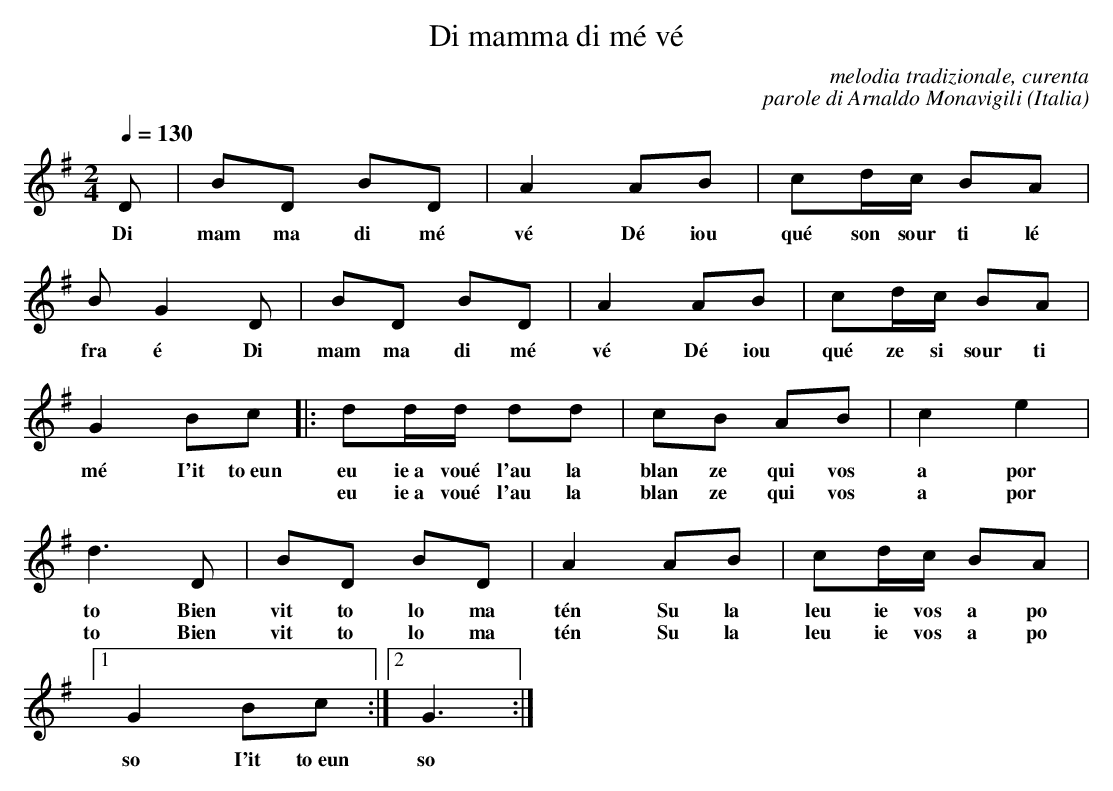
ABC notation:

X:1
T:Di mamma di mé vé
C:melodia tradizionale, curenta
C:parole di Arnaldo Monavigili
O:Italia
Q:1/4=130
V:1
M:2/4
L:1/16
K:G
D2 |B2D2 B2D2 |A4 A2B2 |c2dc B2A2 |
w:Di mam ma di mé vé Dé iou qué son sour ti lé
B2 G4 D2 |B2D2 B2D2 |A4 A2B2 |c2dc B2A2 |
w:fra é Di mam ma di mé vé Dé iou qué ze si sour ti
G4 B2c2 |:d2dd d2d2 |c2B2 A2B2 |c4 e4 |
w:mé I'it to~eun eu ie~a voué l'au la blan ze qui vos a por
w:***eu ie~a voué l'au la blan ze qui vos a por
d6 D2 |B2D2 B2D2 |A4 A2B2 |c2dc B2A2 |[1
w:to Bien vit to lo ma tén Su la leu ie vos a po
w:to Bien vit to lo ma tén Su la leu ie vos a po
G4 B2c2 :|[2G6 :|
w:so I'it to~eun so
     %End of file
